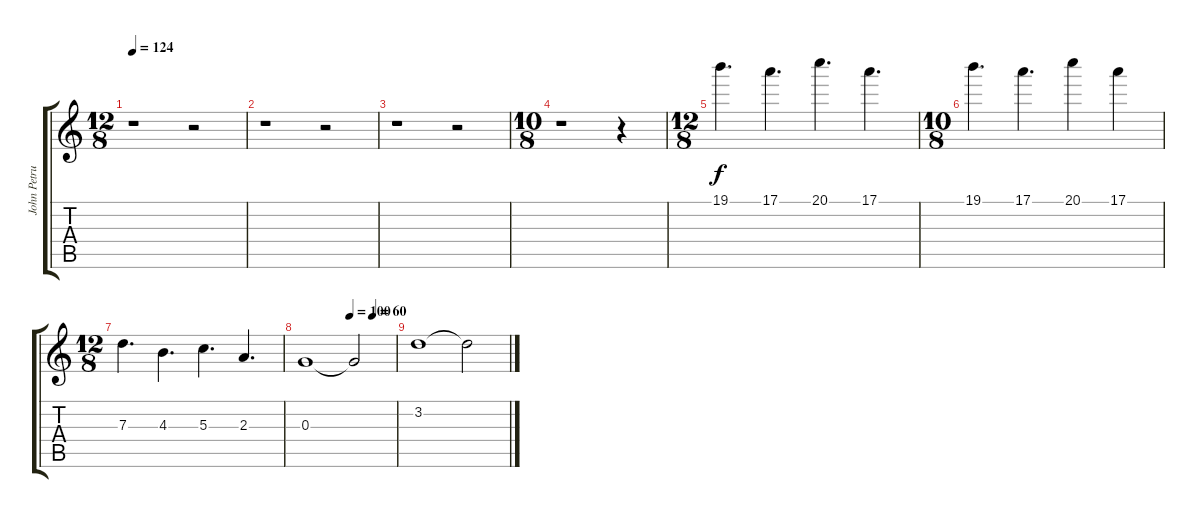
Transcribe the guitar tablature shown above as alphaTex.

\track ("John Petrucci Guitar 2" "John Petru") {instrument acousticguitarsteel}
\staff {score tabs}
\tuning (E4 B3 G3 D3 A2 E2) {hide}
\ts (12 8)
\tempo 124
\clef g2
\ks c
r.1{dy f} r.2 |
r.1 r.2 |
r.1 r.2 |
\ts (10 8)
r.1 r.4 |
\ts (12 8)
19.1.4{d} 17.1.4{d} 20.1.4{d} 17.1.4{d} |
\ts (10 8)
19.1.4{d} 17.1.4{d} 20.1.4 17.1.4 |
\ts (12 8)
7.3.4{d} 4.3.4{d} 5.3.4{d} 2.3.4{d} |
\tempo (100 0.5)
\tempo (90 0.75)
\tempo (60 0.75)
0.3.1 0.3{t}.2 |
3.2.1 3.2{t}.2
